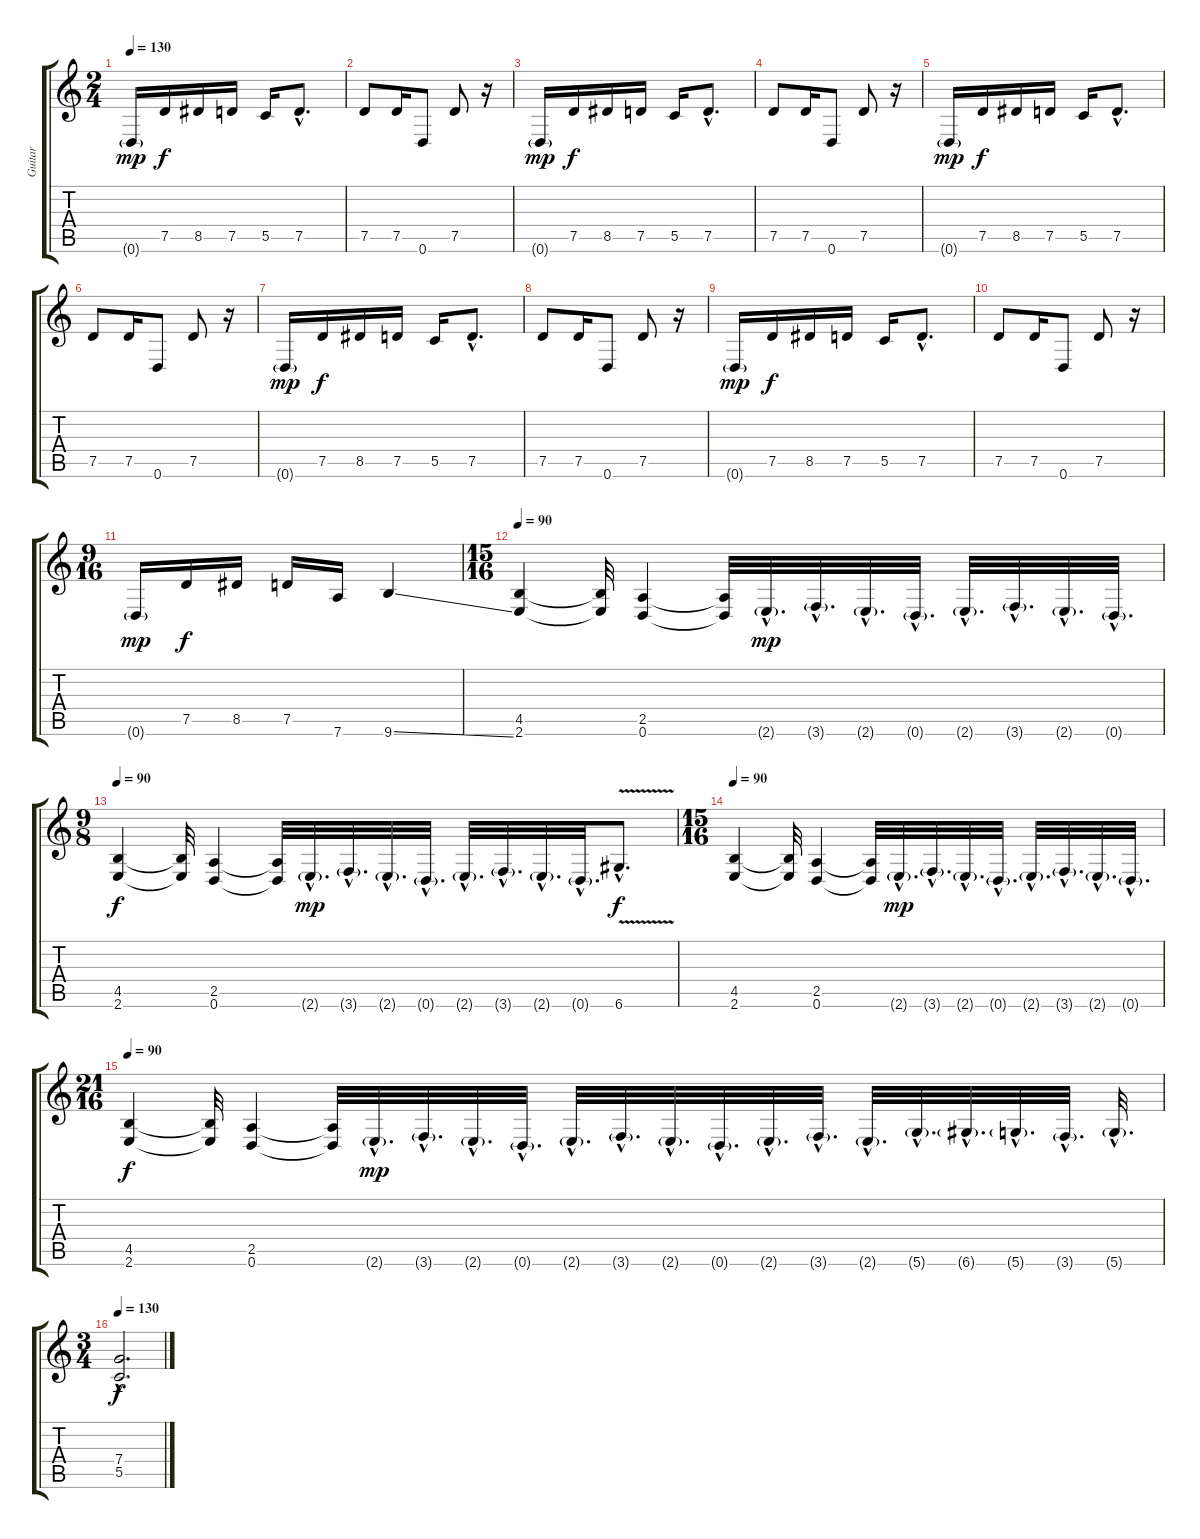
\track ("Guitar" "Guitar") {instrument distortionguitar}
\staff {score tabs}
\tuning (D4 A3 F3 C3 G2 D2) {hide}
\ts (2 4)
\tempo 130
\clef g2
\ks c
0.6{g}.16{dy mp} 7.5.16{dy f} 8.5.16 7.5.16 5.5.16 7.5{hac}.8{d} |
7.5.8 7.5.16 0.6.8 7.5.8 r.16 |
0.6{g}.16{dy mp} 7.5.16{dy f} 8.5.16 7.5.16 5.5.16 7.5{hac}.8{d} |
7.5.8 7.5.16 0.6.8 7.5.8 r.16 |
0.6{g}.16{dy mp} 7.5.16{dy f} 8.5.16 7.5.16 5.5.16 7.5{hac}.8{d} |
7.5.8 7.5.16 0.6.8 7.5.8 r.16 |
0.6{g}.16{dy mp} 7.5.16{dy f} 8.5.16 7.5.16 5.5.16 7.5{hac}.8{d} |
7.5.8 7.5.16 0.6.8 7.5.8 r.16 |
0.6{g}.16{dy mp} 7.5.16{dy f} 8.5.16 7.5.16 5.5.16 7.5{hac}.8{d} |
7.5.8 7.5.16 0.6.8 7.5.8 r.16 |
\ts (9 16)
0.6{g}.16{dy mp} 7.5.16{dy f} 8.5.16 7.5.16 7.6.16 9.6{ss}.4 |
\ts (15 16)
\tempo 90
(4.5 2.6).4 (4.5{t} 2.6{t}).32 (2.5 0.6).4 (2.5{t} 0.6{t}).32 2.6{g hac}.32{d dy mp} 3.6{g hac}.32{d} 2.6{g hac}.32{d} 0.6{g hac}.32{d} 2.6{g hac}.32{d} 3.6{g hac}.32{d} 2.6{g hac}.32{d} 0.6{g hac}.32{d} |
\ts (9 8)
\tempo 90
(4.5 2.6).4{dy f} (4.5{t} 2.6{t}).32 (2.5 0.6).4 (2.5{t} 0.6{t}).32 2.6{g hac}.32{d dy mp} 3.6{g hac}.32{d} 2.6{g hac}.32{d} 0.6{g hac}.32{d} 2.6{g hac}.32{d} 3.6{g hac}.32{d} 2.6{g hac}.32{d} 0.6{g hac}.32{d} 6.6{v hac}.8{d dy f} |
\ts (15 16)
\tempo 90
(4.5 2.6).4 (4.5{t} 2.6{t}).32 (2.5 0.6).4 (2.5{t} 0.6{t}).32 2.6{g hac}.32{d dy mp} 3.6{g hac}.32{d} 2.6{g hac}.32{d} 0.6{g hac}.32{d} 2.6{g hac}.32{d} 3.6{g hac}.32{d} 2.6{g hac}.32{d} 0.6{g hac}.32{d} |
\ts (21 16)
\tempo 90
(4.5 2.6).4{dy f} (4.5{t} 2.6{t}).32 (2.5 0.6).4 (2.5{t} 0.6{t}).32 2.6{g hac}.32{d dy mp} 3.6{g hac}.32{d} 2.6{g hac}.32{d} 0.6{g hac}.32{d} 2.6{g hac}.32{d} 3.6{g hac}.32{d} 2.6{g hac}.32{d} 0.6{g hac}.32{d} 2.6{g hac}.32{d} 3.6{g hac}.32{d} 2.6{g hac}.32{d} 5.6{g hac}.32{d} 6.6{g hac}.32{d} 5.6{g hac}.32{d} 3.6{g hac}.32{d} 5.6{g hac}.32{d} |
\ts (3 4)
\tempo 130
(7.4{hac} 5.5{hac}).2{d dy f}
